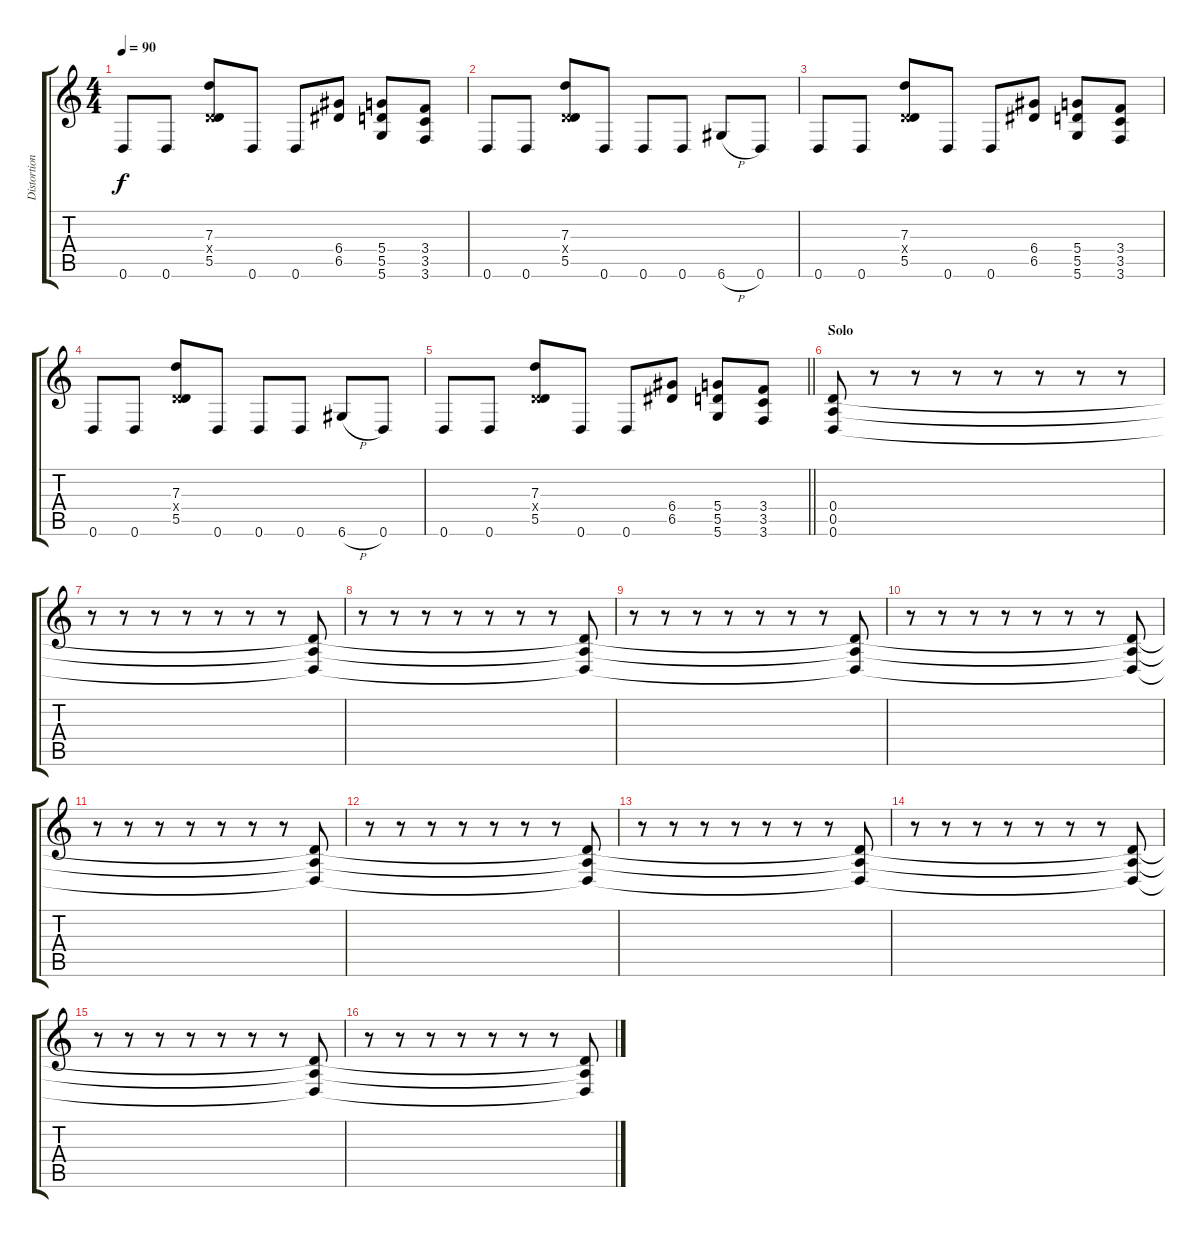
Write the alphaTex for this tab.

\track ("Distortion" "Distortion") {instrument distortionguitar}
\staff {score tabs}
\tuning (E4 B3 G3 D3 A2 D2) {hide}
\ts (4 4)
\tempo 90
\clef g2
\ks c
0.6.8{dy f} 0.6.8 (7.3 0.4{x} 5.5).8 0.6.8 0.6.8 (6.4 6.5).8 (5.4 5.5 5.6).8 (3.4 3.5 3.6).8 |
0.6.8 0.6.8 (7.3 0.4{x} 5.5).8 0.6.8 0.6.8 0.6.8 6.6{h}.8 0.6.8 |
0.6.8 0.6.8 (7.3 0.4{x} 5.5).8 0.6.8 0.6.8 (6.4 6.5).8 (5.4 5.5 5.6).8 (3.4 3.5 3.6).8 |
0.6.8 0.6.8 (7.3 0.4{x} 5.5).8 0.6.8 0.6.8 0.6.8 6.6{h}.8 0.6.8 |
\barLineRight lightlight
0.6.8 0.6.8 (7.3 0.4{x} 5.5).8 0.6.8 0.6.8 (6.4 6.5).8 (5.4 5.5 5.6).8 (3.4 3.5 3.6).8 |
\section ("" "Solo")
(0.4 0.5 0.6).8 r.8 r.8 r.8 r.8 r.8 r.8 r.8 |
r.8 r.8 r.8 r.8 r.8 r.8 r.8 (0.4{t} 0.5{t} 0.6{t}).8 |
r.8 r.8 r.8 r.8 r.8 r.8 r.8 (0.4{t} 0.5{t} 0.6{t}).8 |
r.8 r.8 r.8 r.8 r.8 r.8 r.8 (0.4{t} 0.5{t} 0.6{t}).8 |
r.8 r.8 r.8 r.8 r.8 r.8 r.8 (0.4{t} 0.5{t} 0.6{t}).8 |
r.8 r.8 r.8 r.8 r.8 r.8 r.8 (0.4{t} 0.5{t} 0.6{t}).8 |
r.8 r.8 r.8 r.8 r.8 r.8 r.8 (0.4{t} 0.5{t} 0.6{t}).8 |
r.8 r.8 r.8 r.8 r.8 r.8 r.8 (0.4{t} 0.5{t} 0.6{t}).8 |
r.8 r.8 r.8 r.8 r.8 r.8 r.8 (0.4{t} 0.5{t} 0.6{t}).8 |
r.8 r.8 r.8 r.8 r.8 r.8 r.8 (0.4{t} 0.5{t} 0.6{t}).8 |
r.8 r.8 r.8 r.8 r.8 r.8 r.8 (0.4{t} 0.5{t} 0.6{t}).8
